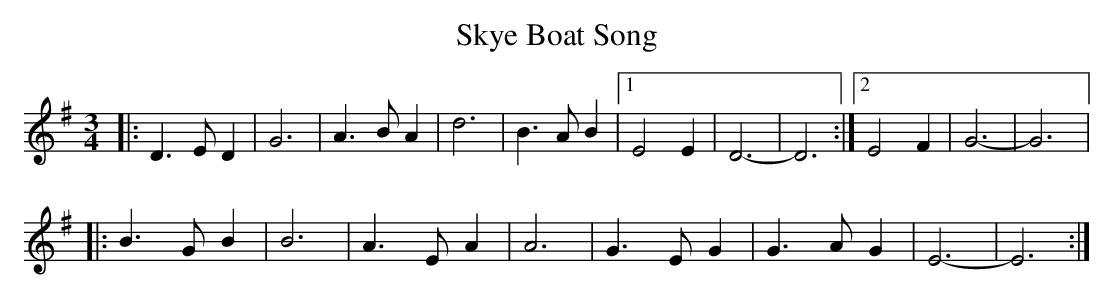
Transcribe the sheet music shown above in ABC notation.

X:1
T:Skye Boat Song
M:3/4
L:1/4
K:G
|: D>ED | G3 | A>BA | d3 | B>AB |1 E2E | D3- | D3 :|2 E2F | G3- | G3 |:
B>GB | B3 | A>EA | A3 | G>EG | G>AG | E3- | E3:|
